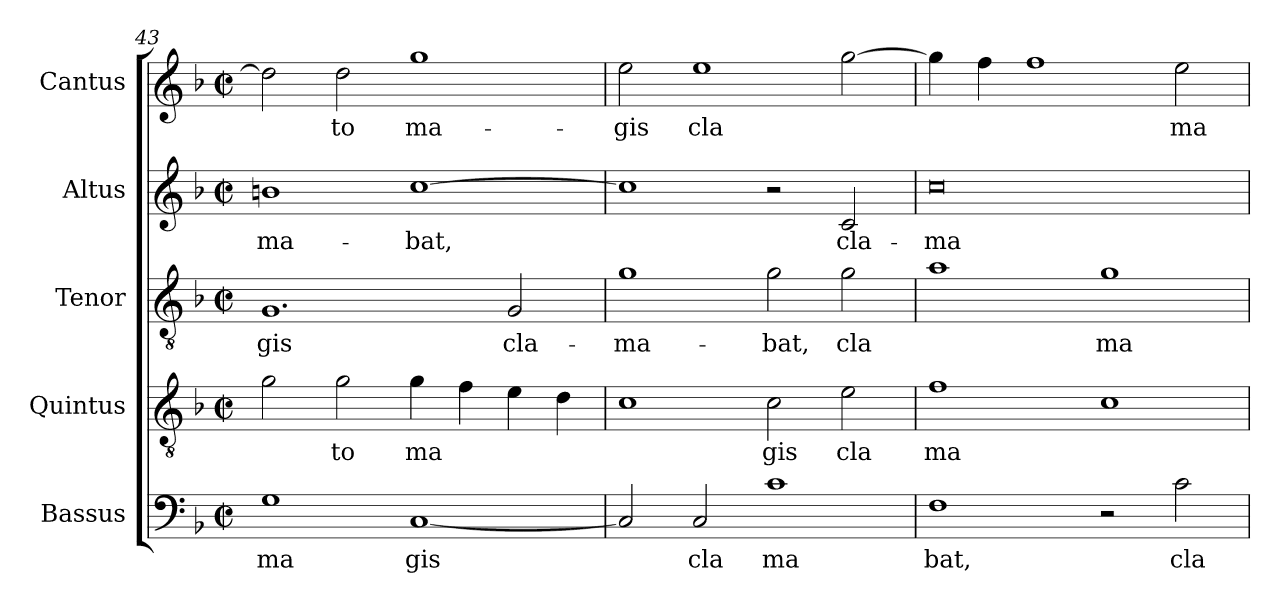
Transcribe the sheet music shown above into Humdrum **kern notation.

**kern	**text	**kern	**text	**kern	**text	**kern	**text	**kern	**text
*part5	*part5	*part4	*part4	*part3	*part3	*part2	*part2	*part1	*part1
*staff5	*staff5	*staff4	*staff4	*staff3	*staff3	*staff2	*staff2	*staff1	*staff1
*I"Bassus	*	*I"Quintus	*	*I"Tenor	*	*I"Altus	*	*I"Cantus	*
*clefF4	*	*clefGv2	*	*clefGv2	*	*clefG2	*	*clefG2	*
*k[b-]	*	*k[b-]	*	*k[b-]	*	*k[b-]	*	*k[b-]	*
*F:	*	*F:	*	*F:	*	*F:	*	*F:	*
*M2/2	*	*M2/2	*	*M2/2	*	*M2/2	*	*M2/2	*
*met(c|)	*	*met(c|)	*	*met(c|)	*	*met(c|)	*	*met(c|)	*
=43	=43	=43	=43	=43	=43	=43	=43	=43	=43
!	!LO:LY:b:cj	!	!LO:LY:b:cj	!	!LO:LY:b:cj	!	!LO:LY:b:cj	!	!LO:LY:b:cj
1G	ma	2g\	.	1.G	-gis	1bn	-ma-	2dd\]	--
!	!	!	!LO:LY:b:cj	!	!	!	!	!	!LO:LY:b:cj
.	.	2g\	to	.	.	.	.	2dd\	-to
!	!LO:LY:b:cj	!	!LO:LY:b:cj	!	!	!	!LO:LY:b:cj	!	!LO:LY:b:cj
[<1C	gis	4g\	ma	.	.	[>1cc	-bat,	1gg	ma-
!	!	!	!LO:LY:b:cj	!	!	!	!	!	!
.	.	4f\	.	.	.	.	.	.	.
!	!	!	!LO:LY:b:cj	!	!LO:LY:b:cj	!	!	!	!
.	.	4e\	.	2G/	cla-	.	.	.	.
!	!	!	!LO:LY:b:cj	!	!	!	!	!	!
.	.	4d\	.	.	.	.	.	.	.
=44	=44	=44	=44	=44	=44	=44	=44	=44	=44
!	!LO:LY:b:cj	!	!LO:LY:b:cj	!	!LO:LY:b:cj	!	!LO:LY:b:cj	!	!LO:LY:b:cj
2C/]	.	1c	.	1g	-ma-	1cc]	.	2ee\	-gis
!	!LO:LY:b:cj	!	!	!	!	!	!	!	!LO:LY:b:cj
2C/	cla	.	.	.	.	.	.	1ee	cla-
!	!LO:LY:b:cj	!	!LO:LY:b:cj	!	!LO:LY:b:cj	!	!	!	!
1c	ma	2c\	gis	2g\	-bat,	2r	.	.	.
!	!	!	!LO:LY:b:cj	!	!LO:LY:b:cj	!	!LO:LY:b:cj	!	!LO:LY:b:cj
.	.	2e\	cla	2g\	cla-	2c/	cla-	[>2gg\	--
=45	=45	=45	=45	=45	=45	=45	=45	=45	=45
!	!LO:LY:b:cj	!	!LO:LY:b:cj	!	!LO:LY:b:cj	!	!LO:LY:b:cj	!	!LO:LY:b:cj
1F	bat,	1f	ma	1a	--	0cc	-ma-	4gg\]	--
!	!	!	!	!	!	!	!	!	!LO:LY:b:cj
.	.	.	.	.	.	.	.	4ff\	--
!	!	!	!	!	!	!	!	!	!LO:LY:b:cj
.	.	.	.	.	.	.	.	1ff	--
!	!	!	!LO:LY:b:cj	!	!LO:LY:b:cj	!	!	!	!
2r	.	1c	.	1g	-ma-	.	.	.	.
!	!LO:LY:b:cj	!	!	!	!	!	!	!	!LO:LY:b:cj
2c\	cla	.	.	.	.	.	.	2ee\	-ma-
=	=	=	=	=	=	=	=	=	=
*-	*-	*-	*-	*-	*-	*-	*-	*-	*-
